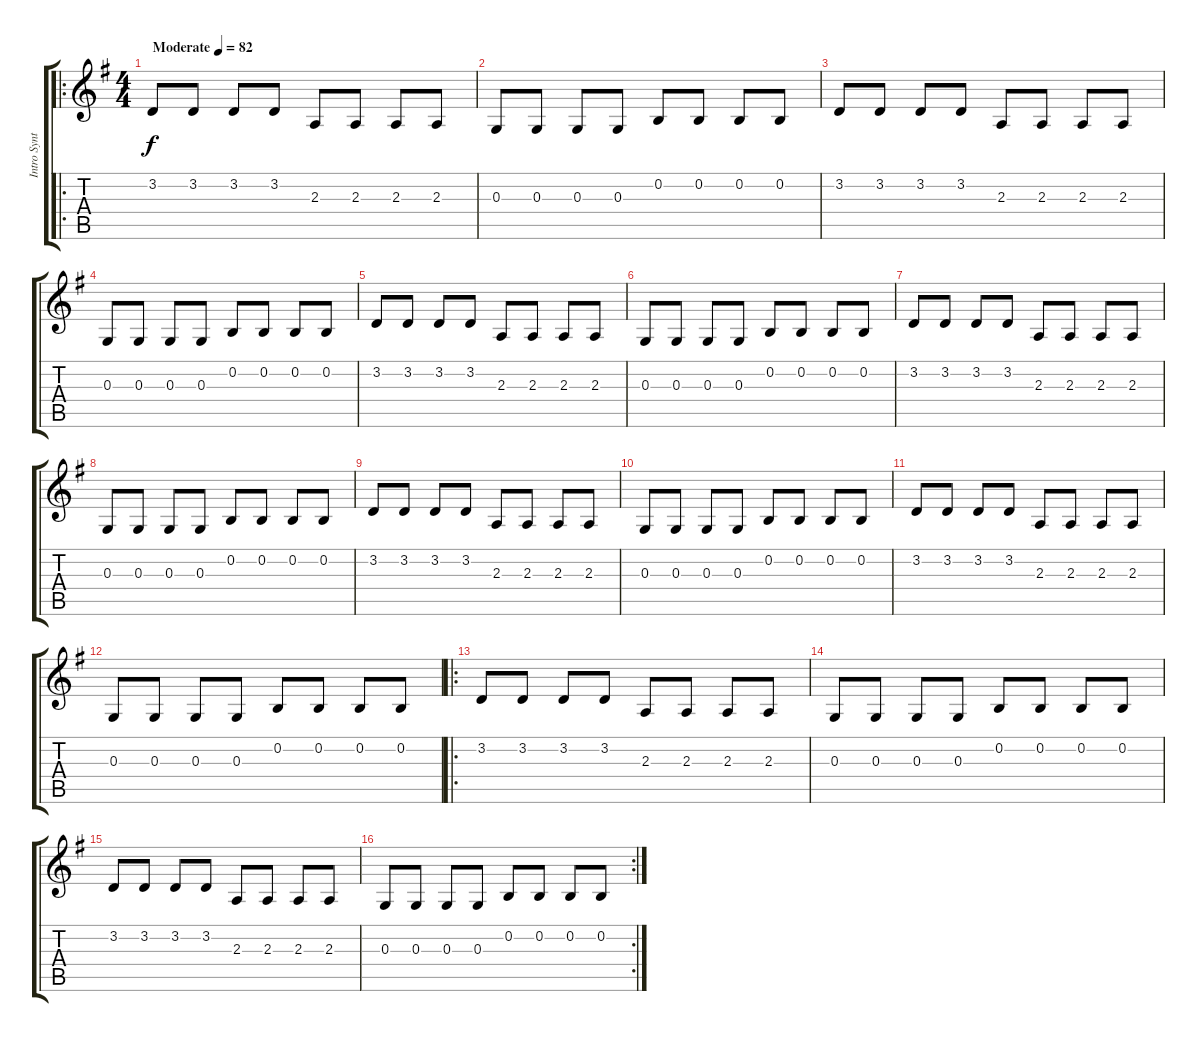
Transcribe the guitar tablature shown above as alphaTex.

\track ("Intro Synthé" "Intro Synt") {instrument electricpiano1}
\staff {score tabs}
\tuning (E4 B3 G3 D3 A2 E2) {hide}
\ro
\ts (4 4)
\tempo (82 "Moderate")
\clef g2
\ks g
3.2.8{dy f instrument electricpiano1} 3.2.8 3.2.8 3.2.8 2.3.8 2.3.8 2.3.8 2.3.8 |
0.3.8 0.3.8 0.3.8 0.3.8 0.2.8 0.2.8 0.2.8 0.2.8 |
3.2.8 3.2.8 3.2.8 3.2.8 2.3.8 2.3.8 2.3.8 2.3.8 |
0.3.8 0.3.8 0.3.8 0.3.8 0.2.8 0.2.8 0.2.8 0.2.8 |
3.2.8 3.2.8 3.2.8 3.2.8 2.3.8 2.3.8 2.3.8 2.3.8 |
0.3.8 0.3.8 0.3.8 0.3.8 0.2.8 0.2.8 0.2.8 0.2.8 |
3.2.8 3.2.8 3.2.8 3.2.8 2.3.8 2.3.8 2.3.8 2.3.8 |
0.3.8 0.3.8 0.3.8 0.3.8 0.2.8 0.2.8 0.2.8 0.2.8 |
3.2.8 3.2.8 3.2.8 3.2.8 2.3.8 2.3.8 2.3.8 2.3.8 |
0.3.8 0.3.8 0.3.8 0.3.8 0.2.8 0.2.8 0.2.8 0.2.8 |
3.2.8 3.2.8 3.2.8 3.2.8 2.3.8 2.3.8 2.3.8 2.3.8 |
0.3.8 0.3.8 0.3.8 0.3.8 0.2.8 0.2.8 0.2.8 0.2.8 |
\ro
3.2.8 3.2.8 3.2.8 3.2.8 2.3.8 2.3.8 2.3.8 2.3.8 |
0.3.8 0.3.8 0.3.8 0.3.8 0.2.8 0.2.8 0.2.8 0.2.8 |
3.2.8 3.2.8 3.2.8 3.2.8 2.3.8 2.3.8 2.3.8 2.3.8 |
\rc 2
0.3.8 0.3.8 0.3.8 0.3.8 0.2.8 0.2.8 0.2.8 0.2.8
